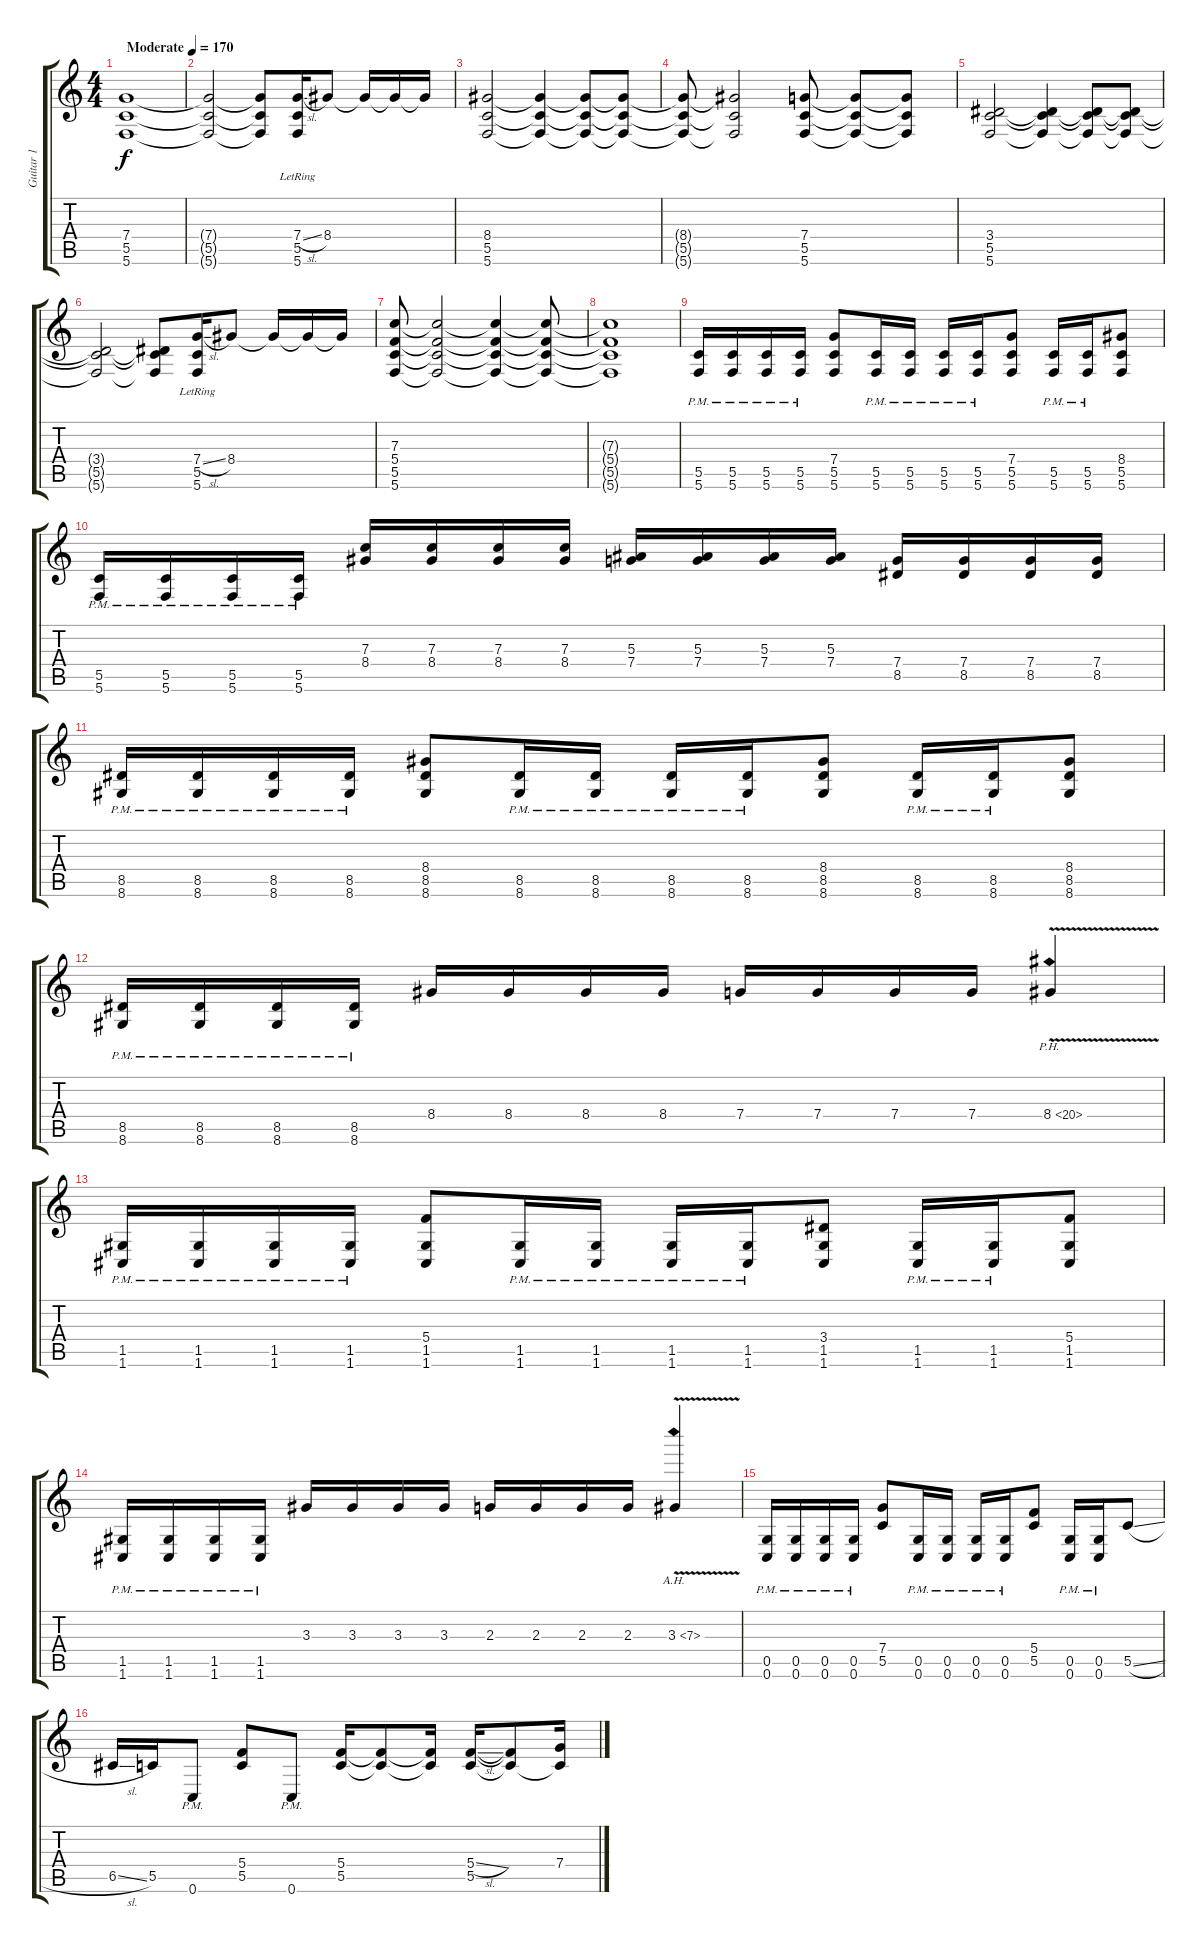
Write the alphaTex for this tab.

\track ("Guitar 1" "Guitar 1") {instrument distortionguitar}
\staff {score tabs}
\tuning (D4 A3 F3 C3 G2 C2) {hide}
\ts (4 4)
\tempo (170 "Moderate")
\clef g2
\ks c
(7.4 5.5 5.6).1{dy f instrument distortionguitar} |
(7.4{t} 5.5{t} 5.6{t}).2 (7.4{t} 5.5{t} 5.6{t}).8 (7.4{sl} 5.5{lr} 5.6{lr}).16 8.4.8 8.4{t}.16 8.4{t}.16 8.4{t}.16 |
(8.4 5.5 5.6).2 (8.4{t} 5.5{t} 5.6{t}).4 (8.4{t} 5.5{t} 5.6{t}).8 (8.4{t} 5.5{t} 5.6{t}).8 |
(8.4{t} 5.5{t} 5.6{t}).8 (8.4{t} 5.5{t} 5.6{t}).2 (7.4 5.5 5.6).8 (7.4{t} 5.5{t} 5.6{t}).8 (7.4{t} 5.5{t} 5.6{t}).8 |
(3.4 5.5 5.6).2 (3.4{t} 5.5{t} 5.6{t}).4 (3.4{t} 5.5{t} 5.6{t}).8 (3.4{t} 5.5{t} 5.6{t}).8 |
(3.4{t} 5.5{t} 5.6{t}).2 (3.4{t} 5.5{t} 5.6{t}).8 (7.4{sl} 5.5{lr} 5.6{lr}).16 8.4.8 8.4{t}.16 8.4{t}.16 8.4{t}.16 |
(7.3 5.4 5.5 5.6).8 (7.3{t} 5.4{t} 5.5{t} 5.6{t}).2 (7.3{t} 5.4{t} 5.5{t} 5.6{t}).4 (7.3{t} 5.4{t} 5.5{t} 5.6{t}).8 |
(7.3{t} 5.4{t} 5.5{t} 5.6{t}).1 |
(5.5{pm} 5.6{pm}).16 (5.5{pm} 5.6{pm}).16 (5.5{pm} 5.6{pm}).16 (5.5{pm} 5.6{pm}).16 (7.4 5.5 5.6).8 (5.5{pm} 5.6{pm}).16 (5.5{pm} 5.6{pm}).16 (5.5{pm} 5.6{pm}).16 (5.5{pm} 5.6{pm}).16 (7.4 5.5 5.6).8 (5.5{pm} 5.6{pm}).16 (5.5{pm} 5.6{pm}).16 (8.4 5.5 5.6).8 |
(5.5{pm} 5.6{pm}).16 (5.5{pm} 5.6{pm}).16 (5.5{pm} 5.6{pm}).16 (5.5{pm} 5.6{pm}).16 (7.3 8.4).16 (7.3 8.4).16 (7.3 8.4).16 (7.3 8.4).16 (5.3 7.4).16 (5.3 7.4).16 (5.3 7.4).16 (5.3 7.4).16 (7.4 8.5).16 (7.4 8.5).16 (7.4 8.5).16 (7.4 8.5).16 |
(8.5{pm} 8.6{pm}).16 (8.5{pm} 8.6{pm}).16 (8.5{pm} 8.6{pm}).16 (8.5{pm} 8.6{pm}).16 (8.4 8.5 8.6).8 (8.5{pm} 8.6{pm}).16 (8.5{pm} 8.6{pm}).16 (8.5{pm} 8.6{pm}).16 (8.5{pm} 8.6{pm}).16 (8.4 8.5 8.6).8 (8.5{pm} 8.6{pm}).16 (8.5{pm} 8.6{pm}).16 (8.4 8.5 8.6).8 |
(8.5{pm} 8.6{pm}).16 (8.5{pm} 8.6{pm}).16 (8.5{pm} 8.6{pm}).16 (8.5{pm} 8.6{pm}).16 8.4.16 8.4.16 8.4.16 8.4.16 7.4.16 7.4.16 7.4.16 7.4.16 8.4{ph 12 v}.4 |
(1.5{pm} 1.6{pm}).16 (1.5{pm} 1.6{pm}).16 (1.5{pm} 1.6{pm}).16 (1.5{pm} 1.6{pm}).16 (5.4 1.5 1.6).8 (1.5{pm} 1.6{pm}).16 (1.5{pm} 1.6{pm}).16 (1.5{pm} 1.6{pm}).16 (1.5{pm} 1.6{pm}).16 (3.4 1.5 1.6).8 (1.5{pm} 1.6{pm}).16 (1.5{pm} 1.6{pm}).16 (5.4 1.5 1.6).8 |
(1.5{pm} 1.6{pm}).16 (1.5{pm} 1.6{pm}).16 (1.5{pm} 1.6{pm}).16 (1.5{pm} 1.6{pm}).16 3.3.16 3.3.16 3.3.16 3.3.16 2.3.16 2.3.16 2.3.16 2.3.16 3.3{ah 4 v}.4 |
(0.5{pm} 0.6{pm}).16 (0.5{pm} 0.6{pm}).16 (0.5{pm} 0.6{pm}).16 (0.5{pm} 0.6{pm}).16 (7.4 5.5).8 (0.5{pm} 0.6{pm}).16 (0.5{pm} 0.6{pm}).16 (0.5{pm} 0.6{pm}).16 (0.5{pm} 0.6{pm}).16 (5.4 5.5).8 (0.5{pm} 0.6{pm}).16 (0.5{pm} 0.6{pm}).16 5.5{sl}.8 |
6.5{sl}.16 5.5.16 0.6{pm}.8 (5.4 5.5).8 0.6{pm}.8 (5.4 5.5).16 (5.4{t} 5.5{t}).8 (5.4{t} 5.5{t}).16 (5.4{sl} 5.5).16 (5.4{t} 5.5{t}).8 (7.4 5.5{t}).16
